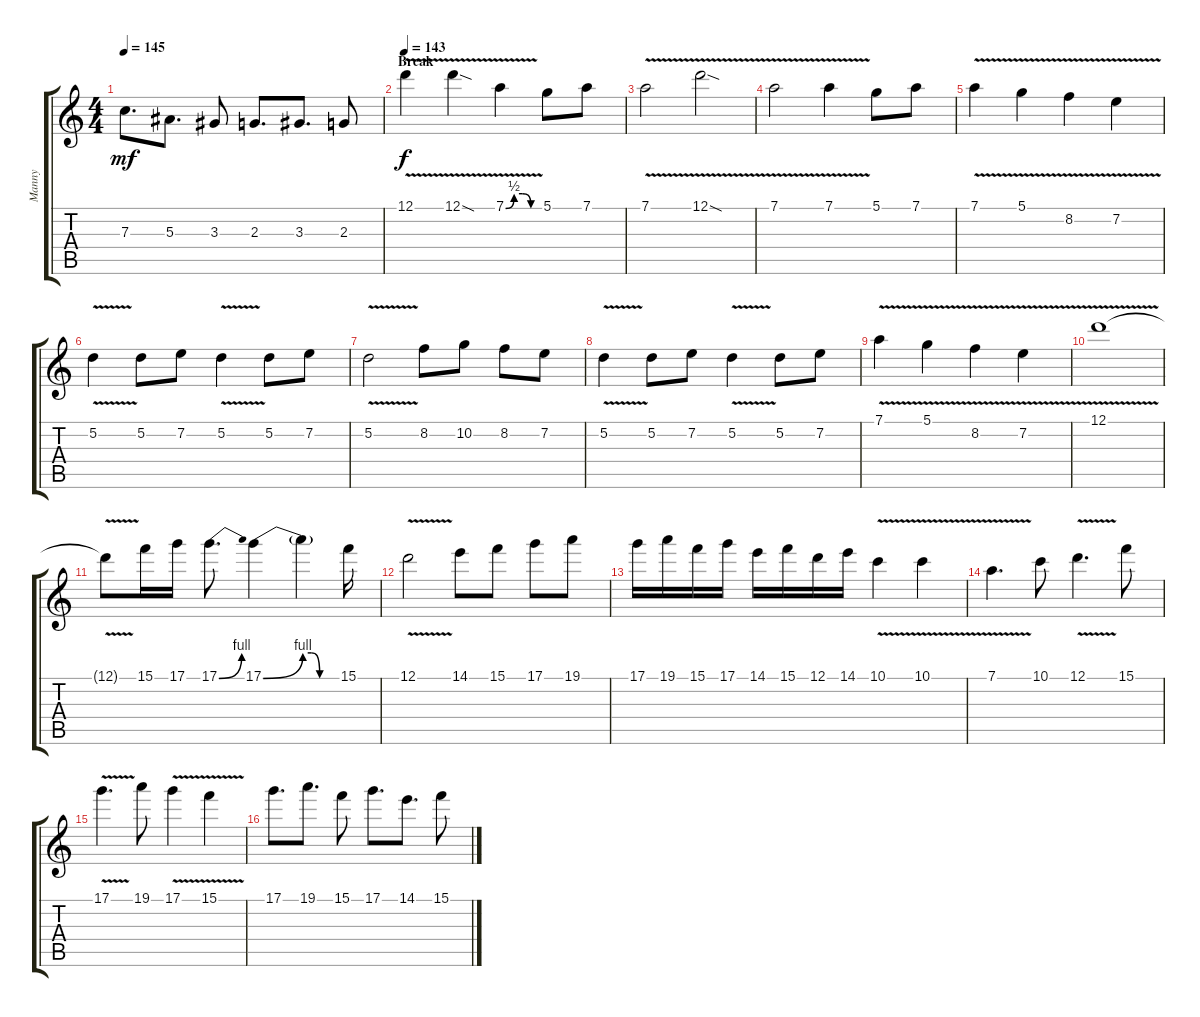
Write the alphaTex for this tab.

\track ("Manny" "Manny") {instrument distortionguitar}
\staff {score tabs}
\tuning (D4 A3 F3 C3 G2 D2) {hide}
\ts (4 4)
\tempo 145
\clef g2
\ks c
7.3.8{d dy mf} 5.3.8{d} 3.3.8 2.3.8{d} 3.3.8{d} 2.3.8 |
\section ("" "Break")
\tempo 143
12.1{v}.4{dy f} 12.1{v sod}.4 7.1{be (custom 0 0 15 2 30 2 45 0 60 0) v}.4 5.1.8 7.1.8 |
7.1{v}.2 12.1{v sod}.2 |
7.1{v}.2 7.1{v}.4 5.1.8 7.1.8 |
7.1{v}.4 5.1{v}.4 8.2{v}.4 7.2{v}.4 |
5.2{v}.4 5.2.8 7.2.8 5.2{v}.4 5.2.8 7.2.8 |
5.2{v}.2 8.2.8 10.2.8 8.2.8 7.2.8 |
5.2{v}.4 5.2.8 7.2.8 5.2{v}.4 5.2.8 7.2.8 |
7.1{v}.4 5.1{v}.4 8.2{v}.4 7.2{v}.4 |
12.1{v}.1 |
12.1{t}.8 15.1.16 17.1.16 17.1{be (bend 0 0 60 4)}.8{d} 17.1{be (bend 0 0 60 4)}.4 17.1{be (custom 0 4 15 4 30 0 60 0) t}.4 15.1.16 |
12.1{v}.2 14.1.8 15.1.8 17.1.8 19.1.8 |
17.1.16 19.1.16 15.1.16 17.1.16 14.1.16 15.1.16 12.1.16 14.1.16 10.1{v}.4 10.1{v}.4 |
7.1{v}.4{d} 10.1.8 12.1{v}.4{d} 15.1.8 |
17.1{v}.4{d} 19.1.8 17.1{v}.4 15.1{v}.4 |
17.1.8{d} 19.1.8{d} 15.1.8 17.1.8{d} 14.1.8{d} 15.1.8
